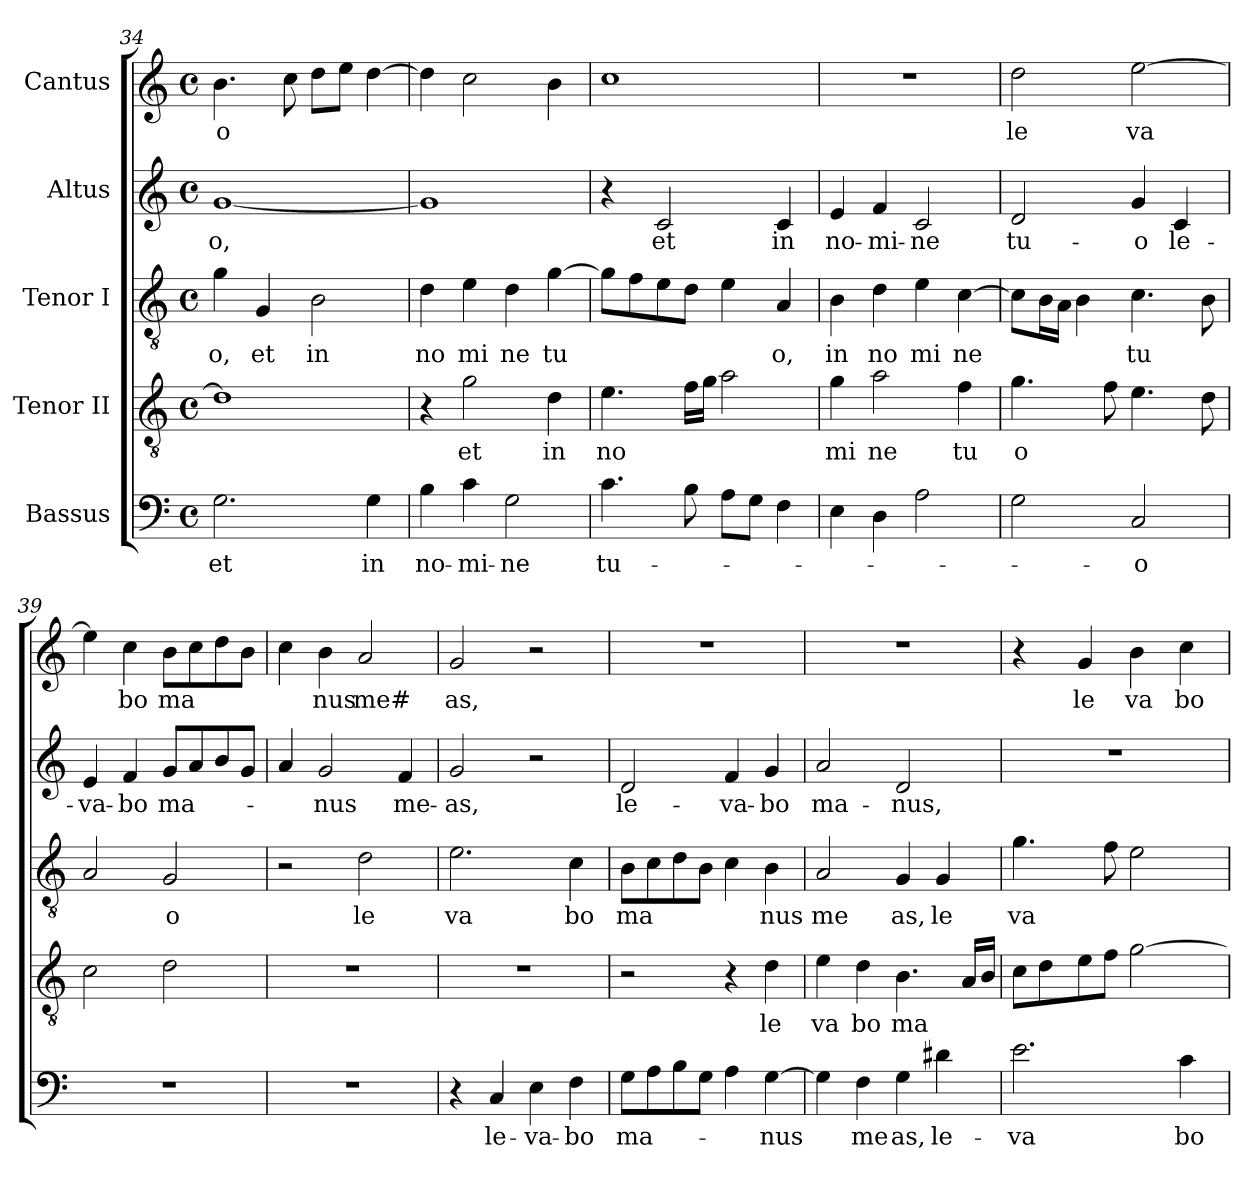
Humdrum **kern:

**kern	**text	**kern	**text	**kern	**text	**kern	**text	**kern	**text
*part5	*part5	*part4	*part4	*part3	*part3	*part2	*part2	*part1	*part1
*staff5	*staff5	*staff4	*staff4	*staff3	*staff3	*staff2	*staff2	*staff1	*staff1
*I"Bassus	*	*I"Tenor II	*	*I"Tenor I	*	*I"Altus	*	*I"Cantus	*
*clefF4	*	*clefGv2	*	*clefGv2	*	*clefG2	*	*clefG2	*
*M4/4	*	*M4/4	*	*M4/4	*	*M4/4	*	*M4/4	*
*met(c)	*	*met(c)	*	*met(c)	*	*met(c)	*	*met(c)	*
=34	=34	=34	=34	=34	=34	=34	=34	=34	=34
!	!LO:LY:b:cj	!	!	!	!LO:LY:b:cj	!	!LO:LY:b:cj	!	!LO:LY:b:cj
2.G\	et	1d]	.	4g\	o,	[<1g	o,	4.b\	-o
!	!	!	!	!	!LO:LY:b:cj	!	!	!	!
.	.	.	.	4G/	et	.	.	.	.
.	.	.	.	.	.	.	.	8cc\	.
!	!	!	!	!	!LO:LY:b:cj	!	!	!	!
.	.	.	.	2B\	in	.	.	8dd\L	.
.	.	.	.	.	.	.	.	8ee\J	.
!	!LO:LY:b:cj	!	!	!	!	!	!	!	!
4G\	in	.	.	.	.	.	.	[>4dd\	.
=35	=35	=35	=35	=35	=35	=35	=35	=35	=35
!	!LO:LY:b:cj	!	!	!	!LO:LY:b:cj	!	!	!	!
4B\	no-	4r	.	4d\	no	1g]	.	4dd\]	.
!	!LO:LY:b:cj	!	!LO:LY:b:cj	!	!LO:LY:b:cj	!	!	!	!
4c\	-mi-	2g\	et	4e\	mi	.	.	2cc\	.
!	!LO:LY:b:cj	!	!	!	!LO:LY:b:cj	!	!	!	!
2G\	-ne	.	.	4d\	ne	.	.	.	.
!	!	!	!LO:LY:b:cj	!	!LO:LY:b:cj	!	!	!	!
.	.	4d\	in	[>4g\	tu	.	.	4b\	.
=36	=36	=36	=36	=36	=36	=36	=36	=36	=36
!	!LO:LY:b:cj	!	!LO:LY:b:cj	!	!	!	!	!	!
4.c\	tu-	4.e\	no	8g\L]	.	4r	.	1cc	.
.	.	.	.	8f\	.	.	.	.	.
!	!	!	!	!	!	!	!LO:LY:b:cj	!	!
.	.	.	.	8e\	.	2c/	et	.	.
8B\	.	16f\L	.	8d\J	.	.	.	.	.
.	.	16g\J	.	.	.	.	.	.	.
8A\L	.	2a\	.	4e\	.	.	.	.	.
8G\J	.	.	.	.	.	.	.	.	.
!	!	!	!	!	!LO:LY:b:cj	!	!LO:LY:b:cj	!	!
4F\	.	.	.	4A/	o,	4c/	in	.	.
!!LO:LB:g=z
=37	=37	=37	=37	=37	=37	=37	=37	=37	=37
!	!	!	!LO:LY:b:cj	!	!LO:LY:b:cj	!	!LO:LY:b:cj	!	!
4E\	.	4g\	mi	4B\	in	4e/	no-	1r	.
!	!	!	!LO:LY:b:cj	!	!LO:LY:b:cj	!	!LO:LY:b:cj	!	!
4D\	.	2a\	ne	4d\	no	4f/	-mi-	.	.
!	!	!	!	!	!LO:LY:b:cj	!	!LO:LY:b:cj	!	!
2A\	.	.	.	4e\	mi	2c/	-ne	.	.
!	!	!	!LO:LY:b:cj	!	!LO:LY:b:cj	!	!	!	!
.	.	4f\	tu	[>4c\	ne	.	.	.	.
=38	=38	=38	=38	=38	=38	=38	=38	=38	=38
!	!	!	!LO:LY:b:cj	!	!	!	!LO:LY:b:cj	!	!LO:LY:b:cj
2G\	.	4.g\	o	8c\L]	.	2d/	tu-	2dd\	le
.	.	.	.	16B\	.	.	.	.	.
.	.	.	.	16A\J	.	.	.	.	.
.	.	.	.	4B\	.	.	.	.	.
.	.	8f\	.	.	.	.	.	.	.
!	!LO:LY:b:cj	!	!	!	!LO:LY:b:cj	!	!LO:LY:b:cj	!	!LO:LY:b:cj
2C/	-o	4.e\	.	4.c\	tu	4g/	-o	[>2ee\	va
!	!	!	!	!	!	!	!LO:LY:b:cj	!	!
.	.	.	.	.	.	4c/	le-	.	.
.	.	8d\	.	8B\	.	.	.	.	.
=39	=39	=39	=39	=39	=39	=39	=39	=39	=39
!	!	!	!	!	!	!	!LO:LY:b:cj	!	!
1r	.	2c\	.	2A/	.	4e/	-va-	4ee\]	.
!	!	!	!	!	!	!	!LO:LY:b:cj	!	!LO:LY:b:cj
.	.	.	.	.	.	4f/	-bo	4cc\	bo
!	!	!	!	!	!LO:LY:b:cj	!	!LO:LY:b	!	!LO:LY:b
.	.	2d\	.	2G/	o	8g/L	ma-	8b\L	ma
.	.	.	.	.	.	8a/	.	8cc\	.
.	.	.	.	.	.	8b/	.	8dd\	.
.	.	.	.	.	.	8g/J	.	8b\J	.
=40	=40	=40	=40	=40	=40	=40	=40	=40	=40
1r	.	1r	.	2r	.	4a/	.	4cc\	.
!	!	!	!	!	!	!	!LO:LY:b:cj	!	!LO:LY:b:cj
.	.	.	.	.	.	2g/	-nus	4b\	nus
!	!	!	!	!	!LO:LY:b:cj	!	!	!	!LO:LY:b:cj
.	.	.	.	2d\	le	.	.	2a/	me#
!	!	!	!	!	!	!	!LO:LY:b:cj	!	!
.	.	.	.	.	.	4f/	me-	.	.
=41	=41	=41	=41	=41	=41	=41	=41	=41	=41
!	!	!	!	!	!LO:LY:b:cj	!	!LO:LY:b:cj	!	!LO:LY:b:cj
4r	.	1r	.	2.e\	va	2g/	-as,	2g/	as,
!	!LO:LY:b:cj	!	!	!	!	!	!	!	!
4C/	le-	.	.	.	.	.	.	.	.
!	!LO:LY:b:cj	!	!	!	!	!	!	!	!
4E\	-va-	.	.	.	.	2r	.	2r	.
!	!LO:LY:b:cj	!	!	!	!LO:LY:b:cj	!	!	!	!
4F\	-bo	.	.	4c\	bo	.	.	.	.
=42	=42	=42	=42	=42	=42	=42	=42	=42	=42
!	!LO:LY:b	!	!	!	!LO:LY:b	!	!LO:LY:b:cj	!	!
8G\L	ma-	2r	.	8B\L	ma	2d/	le-	1r	.
8A\	.	.	.	8c\	.	.	.	.	.
8B\	.	.	.	8d\	.	.	.	.	.
8G\J	.	.	.	8B\J	.	.	.	.	.
!	!	!	!	!	!	!	!LO:LY:b:cj	!	!
4A\	.	4r	.	4c\	.	4f/	-va-	.	.
!	!LO:LY:b	!	!LO:LY:b:cj	!	!LO:LY:b:cj	!	!LO:LY:b:cj	!	!
[>4G\	-nus	4d\	le	4B\	nus	4g/	-bo	.	.
=43	=43	=43	=43	=43	=43	=43	=43	=43	=43
!	!	!	!LO:LY:b:cj	!	!LO:LY:b:cj	!	!LO:LY:b:cj	!	!
4G\]	.	4e\	va	2A/	me	2a/	ma-	1r	.
!	!LO:LY:b:cj	!	!LO:LY:b:cj	!	!	!	!	!	!
4F\	me	4d\	bo	.	.	.	.	.	.
!	!LO:LY:b:cj	!	!LO:LY:b	!	!LO:LY:b:cj	!	!LO:LY:b:cj	!	!
4G\	as,	4.B\	ma	4G/	as,	2d/	-nus,	.	.
!	!LO:LY:b:cj	!	!	!	!LO:LY:b:cj	!	!	!	!
4d#X\	le-	.	.	4G/	le	.	.	.	.
.	.	16A/L	.	.	.	.	.	.	.
.	.	16B/J	.	.	.	.	.	.	.
!!LO:PB:g=z
=44	=44	=44	=44	=44	=44	=44	=44	=44	=44
!	!LO:LY:b:cj	!	!	!	!LO:LY:b:cj	!	!	!	!
*	*	*^	*	*	*	*	*	*	*
2.e\	-va	8c\L	8ryy	.	4.g\	va	1r	.	4r	.
.	.	8d\	16ryy	.	.	.	.	.	.	.
.	.	.	64ryy	.	.	.	.	.	.	.
.	.	.	2ryy	.	.	.	.	.	.	.
!	!	!	!	!	!	!	!	!	!	!LO:LY:b:cj
.	.	8e\	.	.	.	.	.	.	4g/	le
.	.	8f\J	.	.	8f\	.	.	.	.	.
!	!	!	!	!	!	!	!	!	!	!LO:LY:b:cj
.	.	[>2g\	.	.	2e\	.	.	.	4b\	va
.	.	.	4ryy	.	.	.	.	.	.	.
!	!LO:LY:b:cj	!	!	!	!	!	!	!	!	!LO:LY:b:cj
4c\	bo	.	.	.	.	.	.	.	4cc\	bo
.	.	.	32.ryy	.	.	.	.	.	.	.
*	*	*v	*v	*	*	*	*	*	*	*
=	=	=	=	=	=	=	=	=	=
*-	*-	*-	*-	*-	*-	*-	*-	*-	*-
